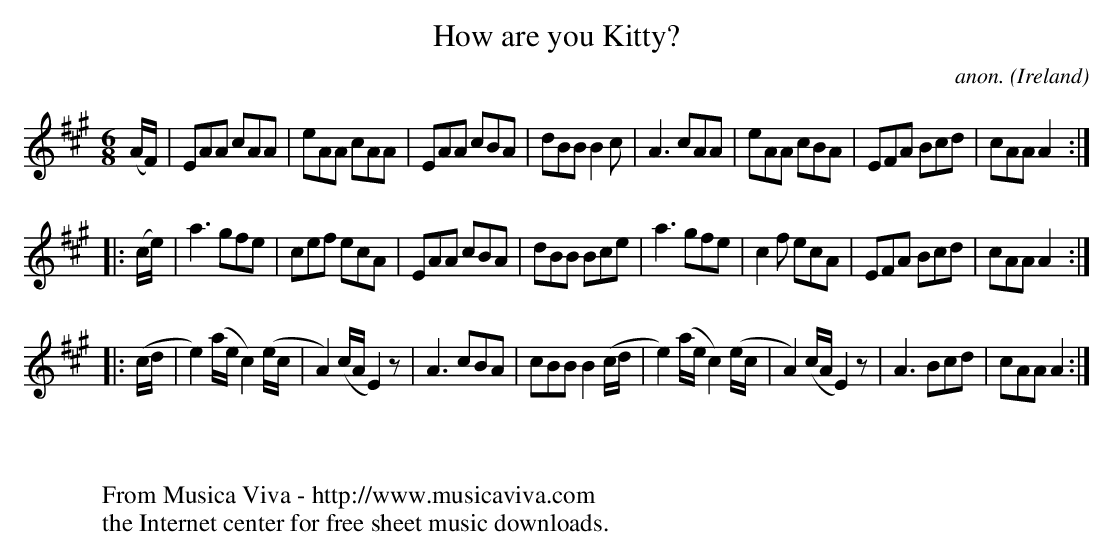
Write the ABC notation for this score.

X:1
T:How are you Kitty?
C:anon.
O:Ireland
M:6/8
L:1/8
K:A
(A/F/)|EAA cAA|eAA cAA|EAA cBA|dBB B2c|A3 cAA|eAA cBA|EFA Bcd|cAA A2:|
|:(c/e/)|a3 gfe|cef ecA|EAA cBA|dBB Bce|a3 gfe|c2f ecA|EFA Bcd|cAA A2:|
|:(c/d/|e2)(a/e/ c2)(e/c/|A2)(c/A/ E2) z|A3 cBA|cBB B2(c/d/|e2)(a/e/ c2)(e/c/|A2)(c/A/ E2) z|A3 Bcd|cAA A2:|
W:
W:
W: From Musica Viva - http://www.musicaviva.com
W: the Internet center for free sheet music downloads.
